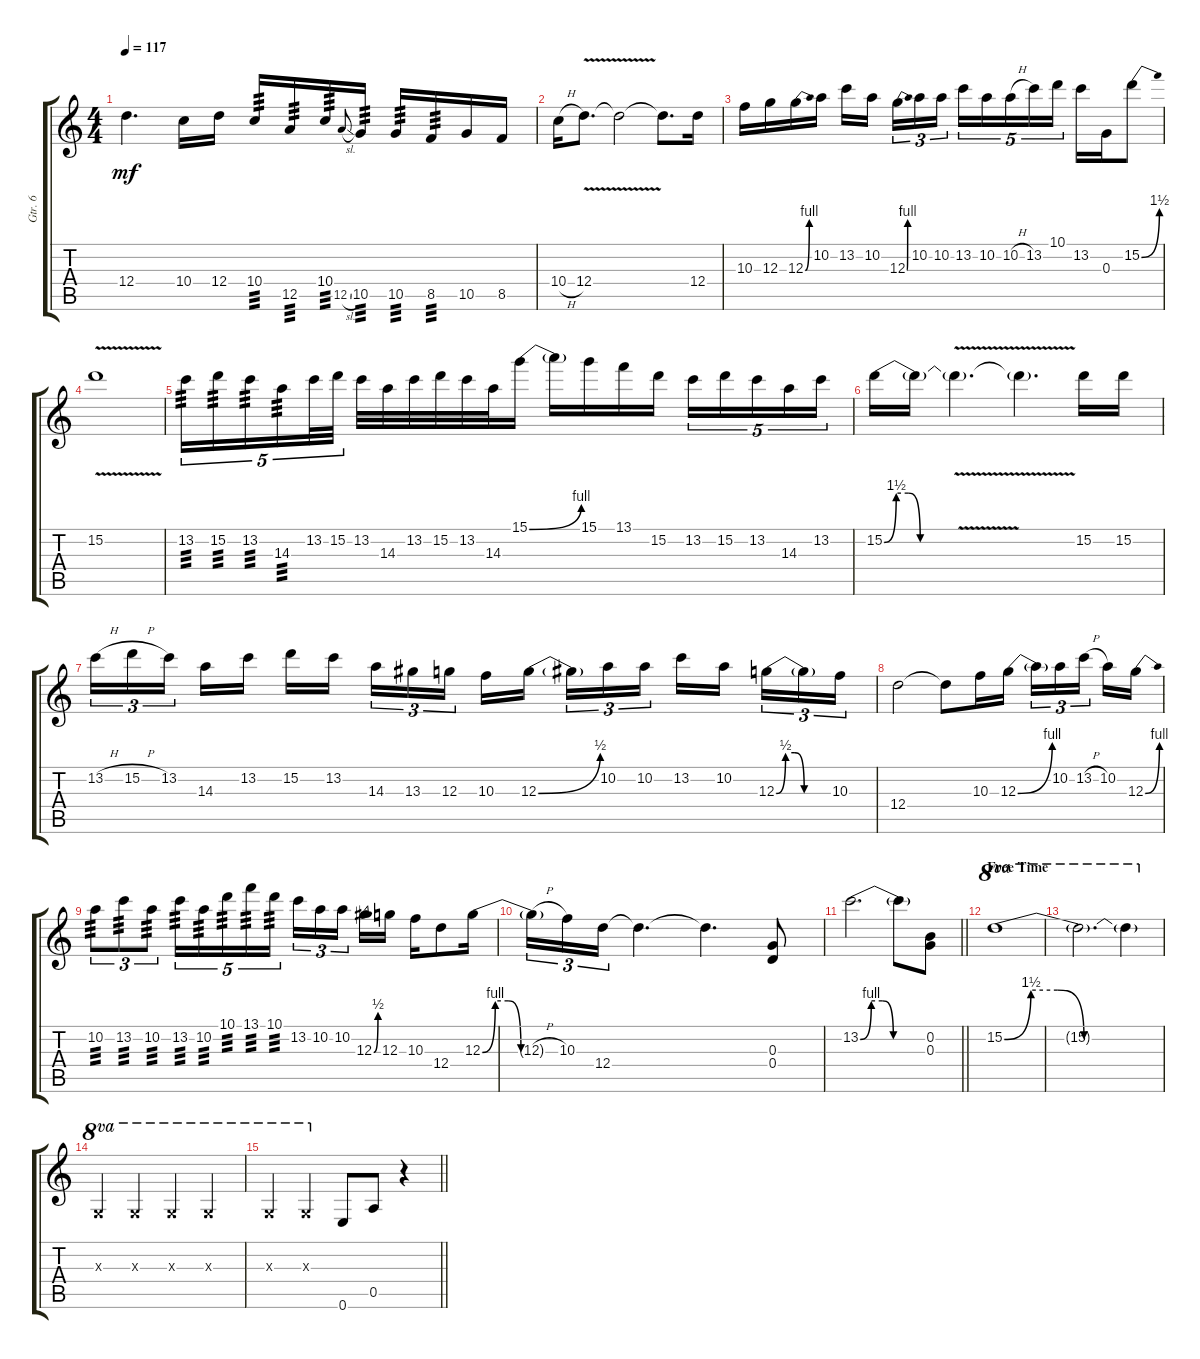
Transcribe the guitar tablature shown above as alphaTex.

\track ("Gtr. 6" "Gtr. 6") {instrument overdrivenguitar}
\staff {score tabs}
\tuning (E4 B3 G3 D3 A2 E2) {hide}
\ts (4 4)
\tempo 117
\clef g2
\ks c
12.4{t}.4{d dy mf} 10.4.16 12.4.16 10.4.16{tp 3} 12.5.16{tp 3} 10.4.16{tp 3} 12.5{sl}.8{gr onbeat} 10.5.16{tp 3} 10.5.16{tp 3} 8.5.16{tp 3} 10.5.16 8.5.16 |
10.4{h}.16 12.4{v}.8{d} 12.4{t}.2 12.4{t}.8{d} 12.4.16 |
10.3.16 12.3.16 12.3{be (bend 0 0 60 4)}.16 10.2.16 13.2.16 10.2.16{beam splitsecondary} 12.3{be (bend 0 0 60 4)}.16{tu (3 2)} 10.2.16{tu (3 2)} 10.2.16{tu (3 2)} 13.2.16{tu (5 4)} 10.2.16{tu (5 4)} 10.2{h}.16{tu (5 4)} 13.2.16{tu (5 4)} 10.1.16{tu (5 4)} 13.2.16 0.3.16 15.2{be (bend 0 0 60 6)}.8 |
15.2{v}.1 |
13.2.16{tu (5 4) tp 3} 15.2.16{tu (5 4) tp 3} 13.2.16{tu (5 4) tp 3} 14.3.16{tu (5 4) tp 3} 13.2.32{tu (5 4)} 15.2.32{tu (5 4)} 13.2.32 14.3.32 13.2.32 15.2.32 13.2.32 14.3.32 15.1{be (bend 0 0 60 4)}.16 15.1{t}.16 15.1.16 13.1.16 15.2.16 13.2.16{tu (5 4)} 15.2.16{tu (5 4)} 13.2.16{tu (5 4)} 14.3.16{tu (5 4)} 13.2.16{tu (5 4)} |
15.2{be (custom 0 0 10 6 20 6 30 0 60 0)}.16 15.2{t}.16 15.2{v t}.4{d} 15.2{t}.4{d} 15.2.16 15.2.16 |
13.2{h}.16{tu (3 2)} 15.2{h}.16{tu (3 2)} 13.2.16{tu (3 2) beam splitsecondary} 14.3.16 13.2.16 15.2.16 13.2.16{beam splitsecondary} 14.3.16{tu (3 2)} 13.3.16{tu (3 2)} 12.3.16{tu (3 2)} 10.3.16 12.3{be (bend 0 0 60 2)}.16{beam splitsecondary} 12.3{t}.16{tu (3 2)} 10.2.16{tu (3 2)} 10.2.16{tu (3 2)} 13.2.16 10.2.16{beam splitsecondary} 12.3{be (custom 0 0 10 2 20 2 30 0 60 0)}.16{tu (3 2)} 12.3{t}.16{tu (3 2)} 10.3.16{tu (3 2)} |
12.4.2 12.4{t}.8 10.3.16 12.3{be (bend 0 0 60 4)}.16 12.3{t}.16{tu (3 2)} 10.2.16{tu (3 2)} 13.2{h}.16{tu (3 2) beam splitsecondary} 10.2.16 12.3{be (bend 0 0 60 4)}.16 |
10.2.8{tu (3 2) tp 3} 13.2.8{tu (3 2) tp 3} 10.2.8{tu (3 2) tp 3} 13.2.16{tu (5 4) tp 3} 10.2.16{tu (5 4) tp 3} 10.1.16{tu (5 4) tp 3} 13.1.16{tu (5 4) tp 3} 10.1.16{tu (5 4) tp 3} 13.2.16{tu (3 2)} 10.2.16{tu (3 2)} 10.2.16{tu (3 2) beam splitsecondary} 12.3{be (bend 0 0 60 2)}.16 12.3.16 10.3.16 12.4.8 12.3{be (custom 0 0 10 4 20 4 30 0 60 0)}.16 |
12.3{h t}.16{tu (3 2)} 10.3.16{tu (3 2)} 12.4.16{tu (3 2)} 12.4{t}.4{d} 12.4{t}.4{d} (0.3 0.4).8 |
\barLineRight lightlight
13.2{be (custom 0 0 10 4 20 4 30 0 60 0)}.2{d} 13.2{t}.8 (0.2 0.3).8 |
\section ("" "Free Time")
15.2{be (custom 0 0 10 6 20 6 30 0 60 0)}.1{ot 8va} |
15.2{t}.2{d ot 8va} 15.2{t}.4{ot 8va} |
0.3{x}.4{ot 8va} 0.3{x}.4{ot 8va} 0.3{x}.4{ot 8va} 0.3{x}.4{ot 8va} |
\barLineRight lightlight
0.3{x}.4{ot 8va} 0.3{x}.4{ot 8va} 0.6.8 0.5.8 r.4
